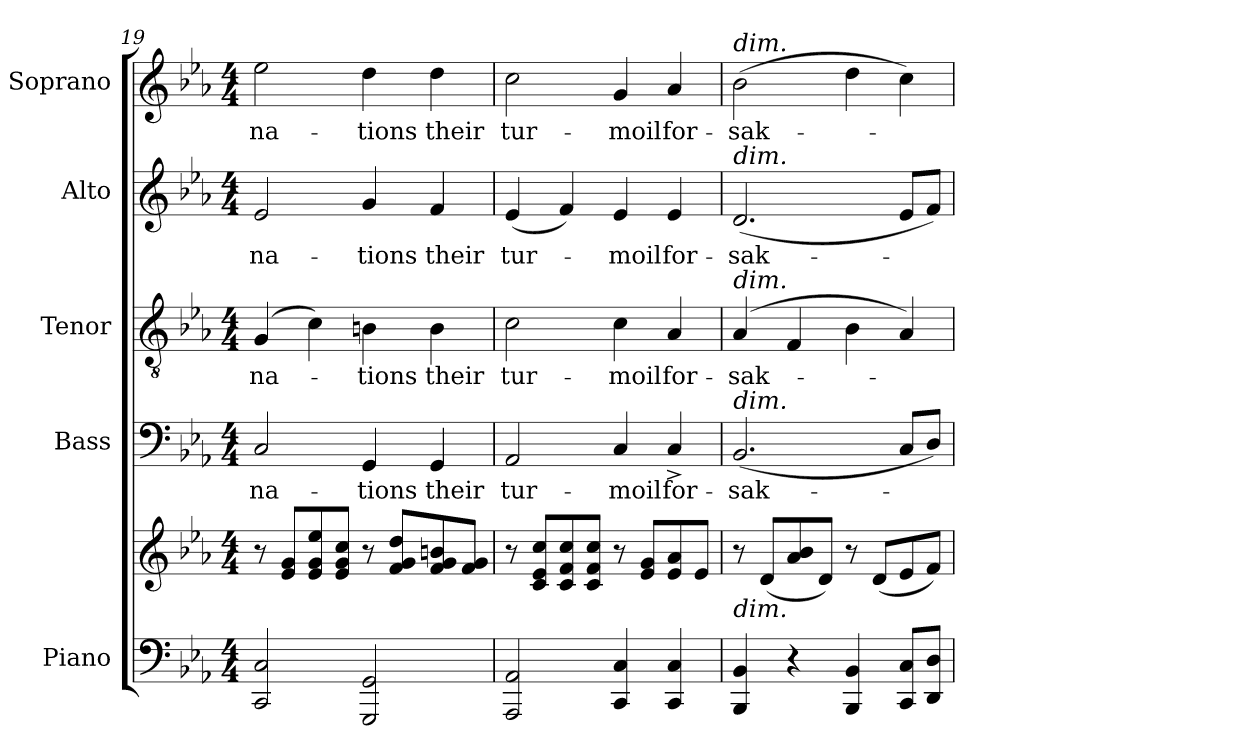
**kern	**kern	**kern	**text	**kern	**text	**kern	**text	**kern	**text
*part5	*part5	*part4	*part4	*part3	*part3	*part2	*part2	*part1	*part1
*staff6	*staff5	*staff4	*staff4	*staff3	*staff3	*staff2	*staff2	*staff1	*staff1
*I"Piano	*	*I"Bass	*	*I"Tenor	*	*I"Alto	*	*I"Soprano	*
*I'Pno.	*	*I'B.	*	*I'T.	*	*I'A.	*	*I'S.	*
*clefF4	*clefG2	*clefF4	*	*clefGv2	*	*clefG2	*	*clefG2	*
*	*	*	*	*ITrd7c12	*	*	*	*	*
*k[b-e-a-]	*k[b-e-a-]	*k[b-e-a-]	*	*k[b-e-a-]	*	*k[b-e-a-]	*	*k[b-e-a-]	*
*E-:	*E-:	*E-:	*	*E-:	*	*E-:	*	*E-:	*
*M4/4	*M4/4	*M4/4	*	*M4/4	*	*M4/4	*	*M4/4	*
=19	=19	=19	=19	=19	=19	=19	=19	=19	=19
!	!	!	!LO:LY:b:color=#000000	!	!	!	!	!	!
!	!	!	!	!	!LO:LY:b:color=#000000	!	!	!	!
!	!	!	!	!	!	!	!LO:LY:b:color=#000000	!	!
!	!	!	!	!	!	!	!	!	!LO:LY:b:color=#000000
2CCi/ 2Ci	8r	2Ci/	na-	(4GGi/	na-	2e-i/	na-	2ee-i\	na-
.	8e-i/ 8giL	.	.	.	.	.	.	.	.
.	8e-i/ 8gi 8ee-i	.	.	4Ci\)	.	.	.	.	.
.	8e-i/ 8gi 8cciJ	.	.	.	.	.	.	.	.
!	!	!	!LO:LY:b:color=#000000	!	!	!	!	!	!
!	!	!	!	!	!LO:LY:b:color=#000000	!	!	!	!
!	!	!	!	!	!	!	!LO:LY:b:color=#000000	!	!
!	!	!	!	!	!	!	!	!	!LO:LY:b:color=#000000
2GGGi/ 2GGi	8r	4GGi/	-tions	4BBni\	-tions	4gi/	-tions	4ddi\	-tions
.	8fi/ 8gi 8ddiL	.	.	.	.	.	.	.	.
!	!	!	!LO:LY:b:color=#000000	!	!	!	!	!	!
!	!	!	!	!	!LO:LY:b:color=#000000	!	!	!	!
!	!	!	!	!	!	!	!LO:LY:b:color=#000000	!	!
!	!	!	!	!	!	!	!	!	!LO:LY:b:color=#000000
.	8fi/ 8gi 8bni	4GGi/	their	4BBi\	their	4fi/	their	4ddi\	their
.	8fi/ 8giJ	.	.	.	.	.	.	.	.
=20	=20	=20	=20	=20	=20	=20	=20	=20	=20
!	!	!	!LO:LY:b:color=#000000	!	!	!	!	!	!
!	!	!	!	!	!LO:LY:b:color=#000000	!	!	!	!
!	!	!	!	!	!	!	!LO:LY:b:color=#000000	!	!
!	!	!	!	!	!	!	!	!	!LO:LY:b:color=#000000
2AAA-i/ 2AA-i	8r	2AA-i/	tur-	2Ci\	tur-	(4e-i/	tur-	2cci\	tur-
.	8ci/ 8e-i 8cciL	.	.	.	.	.	.	.	.
.	8ci/ 8fi 8cci	.	.	.	.	4fi/)	.	.	.
.	8ci/ 8fi 8cciJ	.	.	.	.	.	.	.	.
!	!	!	!LO:LY:b:color=#000000	!	!	!	!	!	!
!	!	!	!	!	!LO:LY:b:color=#000000	!	!	!	!
!	!	!	!	!	!	!	!LO:LY:b:color=#000000	!	!
!	!	!	!	!	!	!	!	!	!LO:LY:b:color=#000000
4CCi/ 4Ci	8r	4Ci/	-moil	4Ci\	-moil	4e-i/	-moil	4gi/	-moil
.	8e-i/ 8giL	.	.	.	.	.	.	.	.
!	!	!	!LO:LY:b:color=#000000	!	!	!	!	!	!
!	!	!	!	!	!LO:LY:b:color=#000000	!	!	!	!
!	!	!	!	!	!	!	!LO:LY:b:color=#000000	!	!
!	!	!	!	!	!	!	!	!	!LO:LY:b:color=#000000
4CCi/ 4Ci	8e-i/ 8a-i	4C^i/	for-	4AA-i/	for-	4e-i/	for-	4a-i/	for-
.	8e-i/J	.	.	.	.	.	.	.	.
=21	=21	=21	=21	=21	=21	=21	=21	=21	=21
!	!	!	!LO:LY:b:color=#000000	!	!	!	!	!	!
!	!	!	!	!	!LO:LY:b:color=#000000	!	!	!	!
!	!	!	!	!	!	!	!LO:LY:b:color=#000000	!	!
!	!	!	!	!	!	!	!	!LO:TX:a:i:t=dim.	!
!	!	!	!	!	!	!LO:TX:a:i:t=dim.	!	!	!
!	!	!	!	!LO:TX:a:i:t=dim.	!	!	!	!	!
!	!	!LO:TX:a:i:t=dim.	!	!	!	!	!	!	!
!	!LO:TX:b:i:t=dim.	!	!	!	!	!	!	!	!
!	!	!	!	!	!	!	!	!	!LO:LY:b:color=#000000
4BBB-i/ 4BB-i	8r	(2.BB-i/	-sak-	(4AA-i/	-sak-	(2.di/	-sak-	(2b-i\	-sak-
.	(8di/L	.	.	.	.	.	.	.	.
4r	8a-i/ 8b-i	.	.	4FFi/	.	.	.	.	.
.	8di/J)	.	.	.	.	.	.	.	.
4BBB-i/ 4BB-i	8r	.	.	4BB-i\	.	.	.	4ddi\	.
.	(8di/L	.	.	.	.	.	.	.	.
8CCi/ 8CiL	8e-i/	8Ci/L	.	4AA-i/)	.	8e-i/L	.	4cci\)	.
8DDi/ 8DiJ	8fi/J)	8Di/J)	.	.	.	8fi/J)	.	.	.
=	=	=	=	=	=	=	=	=	=
*-	*-	*-	*-	*-	*-	*-	*-	*-	*-
